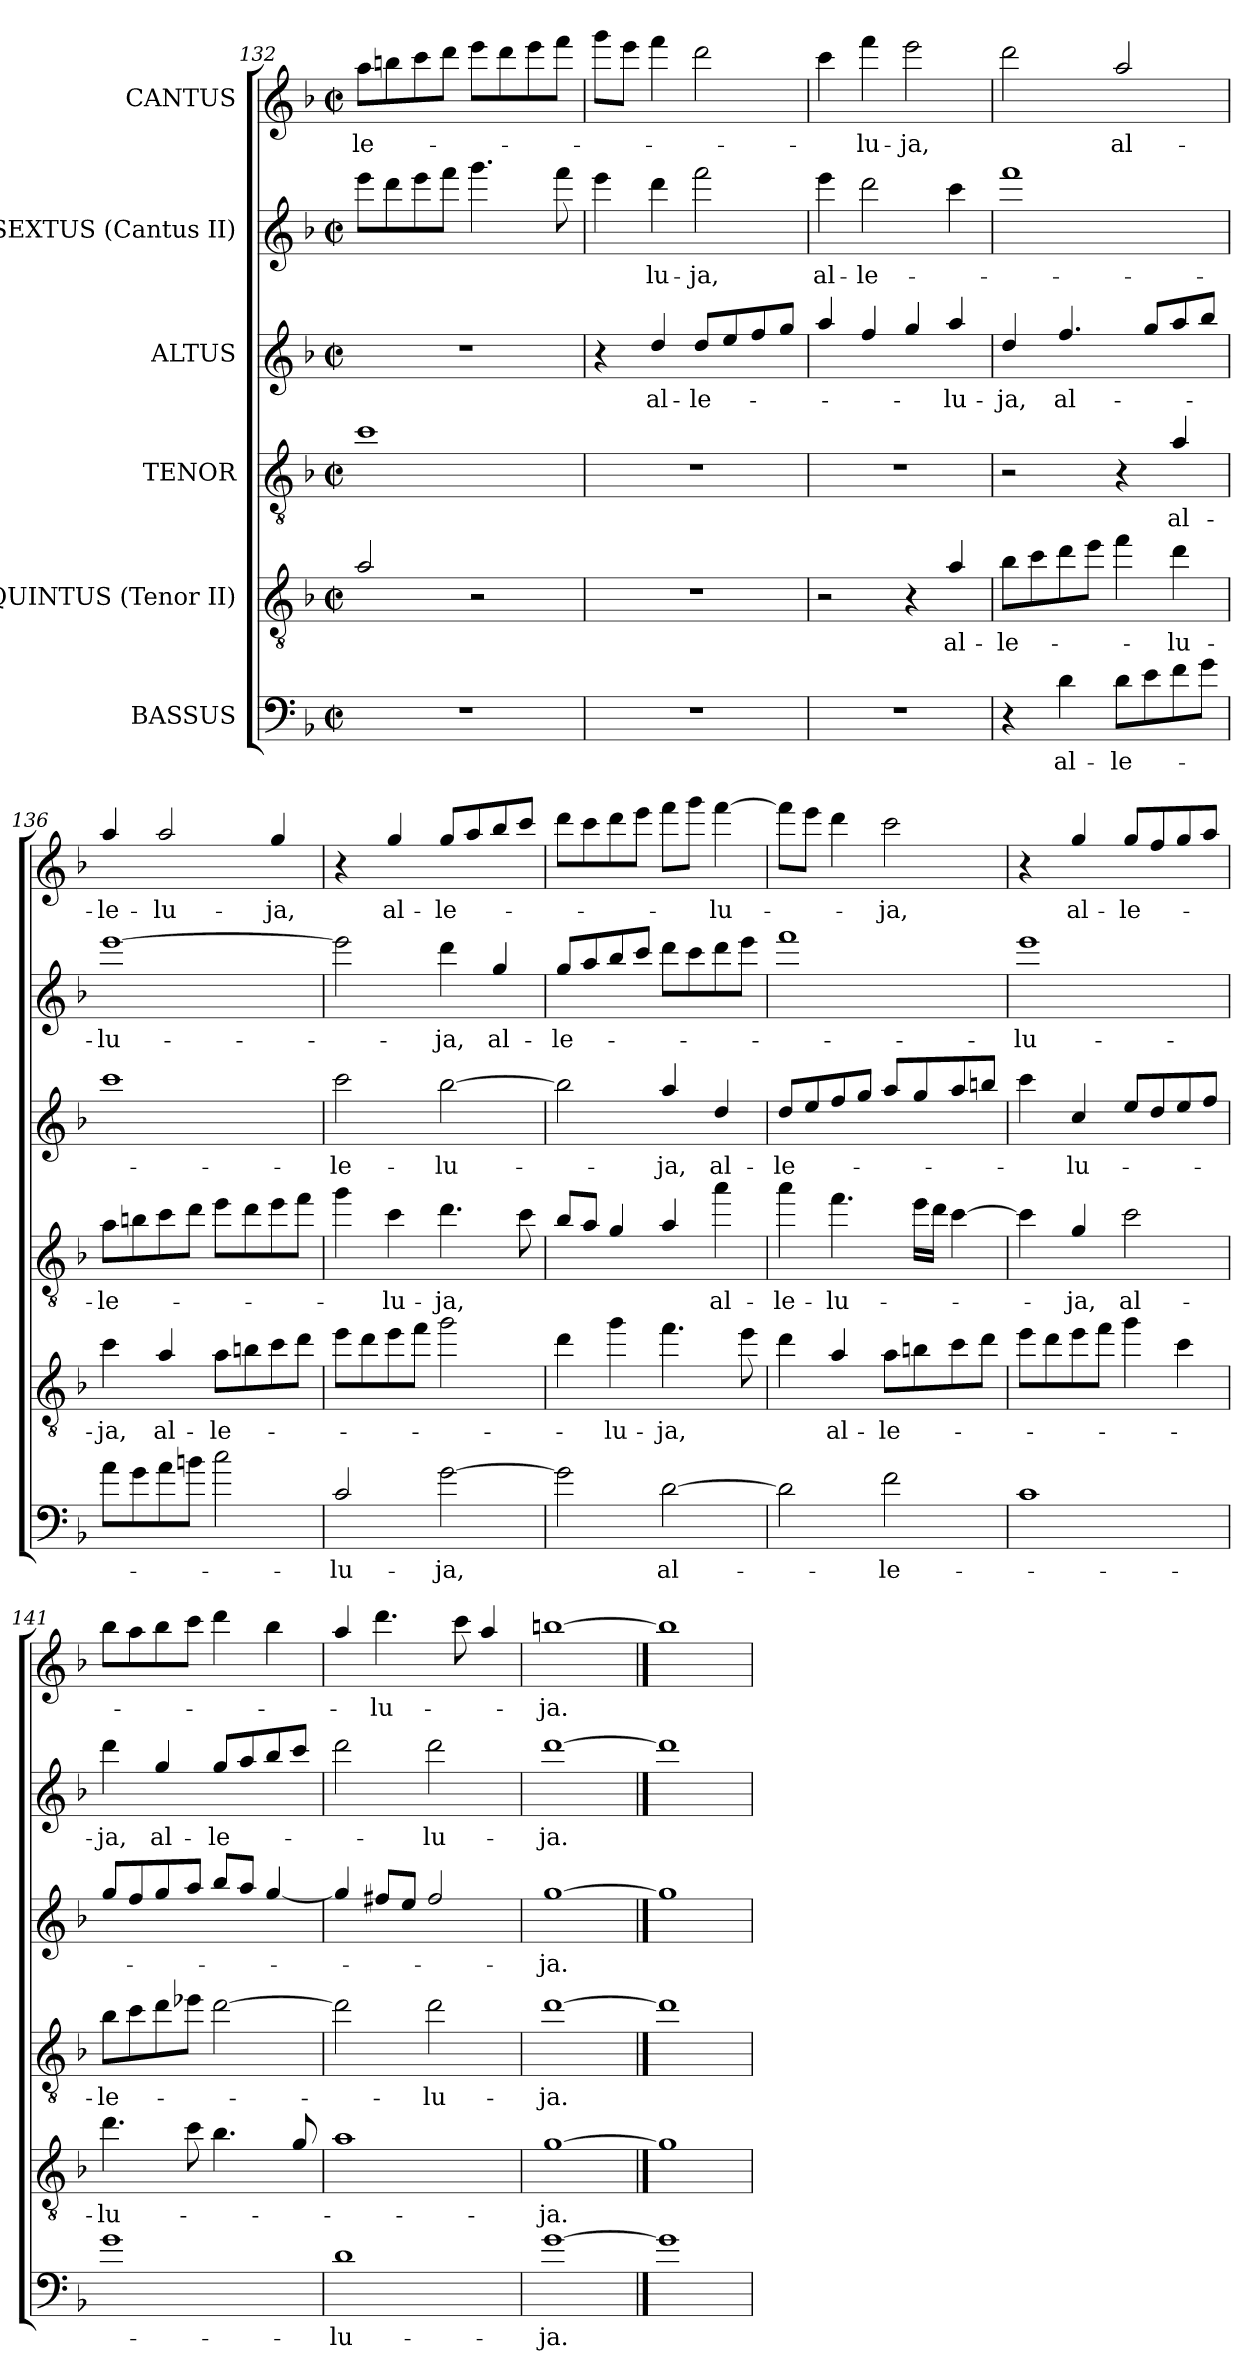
**kern	**text	**kern	**text	**kern	**text	**kern	**text	**kern	**text	**kern	**text
*part6	*part6	*part5	*part5	*part4	*part4	*part3	*part3	*part2	*part2	*part1	*part1
*staff6	*staff6	*staff5	*staff5	*staff4	*staff4	*staff3	*staff3	*staff2	*staff2	*staff1	*staff1
*I"BASSUS	*	*I"QUINTUS (Tenor II)	*	*I"TENOR	*	*I"ALTUS	*	*I"SEXTUS (Cantus II)	*	*I"CANTUS	*
*clefF4	*	*clefGv2	*	*clefGv2	*	*clefG2	*	*clefG2	*	*clefG2	*
*ITrd12c21	*	*ITrd8c14	*	*ITrd8c14	*	*ITrd12c21	*	*ITrd12c21	*	*ITrd12c21	*
*k[b-]	*	*k[b-]	*	*k[b-]	*	*k[b-]	*	*k[b-]	*	*k[b-]	*
*d:	*	*d:	*	*d:	*	*d:	*	*d:	*	*d:	*
*M2/2	*	*M2/2	*	*M2/2	*	*M2/2	*	*M2/2	*	*M2/2	*
*met(c|)	*	*met(c|)	*	*met(c|)	*	*met(c|)	*	*met(c|)	*	*met(c|)	*
=132	=132	=132	=132	=132	=132	=132	=132	=132	=132	=132	=132
1r	.	2A/	.	1c	.	1r	.	8ee\L	.	8a\L	-le-
.	.	.	.	.	.	.	.	8dd\	.	8bn\	.
.	.	.	.	.	.	.	.	8ee\	.	8cc\	.
.	.	.	.	.	.	.	.	8ff\J	.	8dd\J	.
.	.	2r	.	.	.	.	.	4.gg\	.	8ee\L	.
.	.	.	.	.	.	.	.	.	.	8dd\	.
.	.	.	.	.	.	.	.	.	.	8ee\	.
.	.	.	.	.	.	.	.	8ff\	.	8ff\J	.
=133	=133	=133	=133	=133	=133	=133	=133	=133	=133	=133	=133
1r	.	1r	.	1r	.	4r	.	4ee\	.	8gg\L	.
.	.	.	.	.	.	.	.	.	.	8ee\J	.
.	.	.	.	.	.	4d/	al-	4dd\	-lu-	4ff\	.
.	.	.	.	.	.	8d/L	-le-	2ff\	-ja,	2dd\	.
.	.	.	.	.	.	8e/	.	.	.	.	.
.	.	.	.	.	.	8f/	.	.	.	.	.
.	.	.	.	.	.	8g/J	.	.	.	.	.
=134	=134	=134	=134	=134	=134	=134	=134	=134	=134	=134	=134
1r	.	2r	.	1r	.	4a/	.	4ee\	al-	4cc\	.
.	.	.	.	.	.	4f/	.	2dd\	-le-	4ff\	-lu-
.	.	4r	.	.	.	4g/	.	.	.	2ee\	-ja,
.	.	4A/	al-	.	.	4a/	-lu-	4cc\	.	.	.
=135	=135	=135	=135	=135	=135	=135	=135	=135	=135	=135	=135
4r	.	8B-\L	-le-	2r	.	4d/	-ja,	1ff	.	2dd\	.
.	.	8c\	.	.	.	.	.	.	.	.	.
4D\	al-	8d\	.	.	.	4.f/	al-	.	.	.	.
.	.	8e\J	.	.	.	.	.	.	.	.	.
8D\L	-le-	4f\	.	4r	.	.	.	.	.	2a/	al-
8E\	.	.	.	.	.	8g/L	.	.	.	.	.
8F\	.	4d\	-lu-	4A/	al-	8a/	.	.	.	.	.
8G\J	.	.	.	.	.	8b-/J	.	.	.	.	.
!!LO:LB:g=z
=136	=136	=136	=136	=136	=136	=136	=136	=136	=136	=136	=136
8A\L	.	4c\	-ja,	8A\L	-le-	1cc	.	[1ee	-lu-	4a/	-le-
8G\	.	.	.	8Bn\	.	.	.	.	.	.	.
8A\	.	4A/	al-	8c\	.	.	.	.	.	2a/	-lu-
8Bn\J	.	.	.	8d\J	.	.	.	.	.	.	.
2c\	.	8A\L	-le-	8e\L	.	.	.	.	.	.	.
.	.	8Bn\	.	8d\	.	.	.	.	.	.	.
.	.	8c\	.	8e\	.	.	.	.	.	4g/	-ja,
.	.	8d\J	.	8f\J	.	.	.	.	.	.	.
=137	=137	=137	=137	=137	=137	=137	=137	=137	=137	=137	=137
2C/	-lu-	8e\L	.	4g\	.	2cc\	-le-	2ee\]	.	4r	.
.	.	8d\	.	.	.	.	.	.	.	.	.
.	.	8e\	.	4c\	-lu-	.	.	.	.	4g/	al-
.	.	8f\J	.	.	.	.	.	.	.	.	.
[2G\	-ja,	2g\	.	4.d\	-ja,	[2b-\	-lu-	4dd\	-ja,	8g/L	-le-
.	.	.	.	.	.	.	.	.	.	8a/	.
.	.	.	.	.	.	.	.	4g/	al-	8b-/	.
.	.	.	.	8c\	.	.	.	.	.	8cc/J	.
=138	=138	=138	=138	=138	=138	=138	=138	=138	=138	=138	=138
2G\]	.	4d\	.	8B-/L	.	2b-\]	.	8g/L	-le-	8dd\L	.
.	.	.	.	8A/J	.	.	.	8a/	.	8cc\	.
.	.	4g\	-lu-	4G/	.	.	.	8b-/	.	8dd\	.
.	.	.	.	.	.	.	.	8cc/J	.	8ee\J	.
[2D\	al-	4.f\	-ja,	4A/	.	4a/	-ja,	8dd\L	.	8ff\L	.
.	.	.	.	.	.	.	.	8cc\	.	8gg\J	.
.	.	.	.	4a\	al-	4d/	al-	8dd\	.	[4ff\	-lu-
.	.	8e\	.	.	.	.	.	8ee\J	.	.	.
=139	=139	=139	=139	=139	=139	=139	=139	=139	=139	=139	=139
2D\]	.	4d\	.	4a\	-le-	8d/L	-le-	1ff	.	8ff\L]	.
.	.	.	.	.	.	8e/	.	.	.	8ee\J	.
.	.	4A/	al-	4.f\	-lu-	8f/	.	.	.	4dd\	.
.	.	.	.	.	.	8g/J	.	.	.	.	.
2F\	-le-	8A\L	-le-	.	.	8a/L	.	.	.	2cc\	-ja,
.	.	8Bn\	.	16e\LL	.	8g/	.	.	.	.	.
.	.	.	.	16d\JJ	.	.	.	.	.	.	.
.	.	8c\	.	[4c\	.	8a/	.	.	.	.	.
.	.	8d\J	.	.	.	8bn/J	.	.	.	.	.
=140	=140	=140	=140	=140	=140	=140	=140	=140	=140	=140	=140
1C	.	8e\L	.	4c\]	.	4cc\	.	1ee	-lu-	4r	.
.	.	8d\	.	.	.	.	.	.	.	.	.
.	.	8e\	.	4G/	-ja,	4c/	-lu-	.	.	4g/	al-
.	.	8f\J	.	.	.	.	.	.	.	.	.
.	.	4g\	.	2c\	al-	8e/L	.	.	.	8g/L	-le-
.	.	.	.	.	.	8d/	.	.	.	8f/	.
.	.	4c\	.	.	.	8e/	.	.	.	8g/	.
.	.	.	.	.	.	8f/J	.	.	.	8a/J	.
=141	=141	=141	=141	=141	=141	=141	=141	=141	=141	=141	=141
1G	.	4.d\	-lu-	8B-\L	-le-	8g/L	.	4dd\	-ja,	8b-\L	.
.	.	.	.	8c\	.	8f/	.	.	.	8a\	.
.	.	.	.	8d\	.	8g/	.	4g/	al-	8b-\	.
.	.	8c\	.	8e-X\J	.	8a/J	.	.	.	8cc\J	.
.	.	4.B-\	.	[2d\	.	8b-/L	.	8g/L	-le-	4dd\	.
.	.	.	.	.	.	8a/J	.	8a/	.	.	.
.	.	.	.	.	.	[4g/	.	8b-/	.	4b-\	.
.	.	8G/	.	.	.	.	.	8cc/J	.	.	.
=142	=142	=142	=142	=142	=142	=142	=142	=142	=142	=142	=142
1D	-lu-	1A	.	2d\]	.	4g/]	.	2dd\	.	4a/	.
.	.	.	.	.	.	8f#X/L	.	.	.	4.dd\	-lu-
.	.	.	.	.	.	8e/J	.	.	.	.	.
.	.	.	.	2d\	-lu-	2f#/	.	2dd\	-lu-	.	.
.	.	.	.	.	.	.	.	.	.	8cc\	.
.	.	.	.	.	.	.	.	.	.	4a/	.
=143	=143	=143	=143	=143	=143	=143	=143	=143	=143	=143	=143
[1G	-ja.	[1G	-ja.	[1d	-ja.	[1g	-ja.	[1dd	-ja.	[1bn	-ja.
==144	==144	==144	==144	==144	==144	==144	==144	==144	==144	==144	==144
1G]	.	1G]	.	1d]	.	1g]	.	1dd]	.	1b]	.
=	=	=	=	=	=	=	=	=	=	=	=
*-	*-	*-	*-	*-	*-	*-	*-	*-	*-	*-	*-
